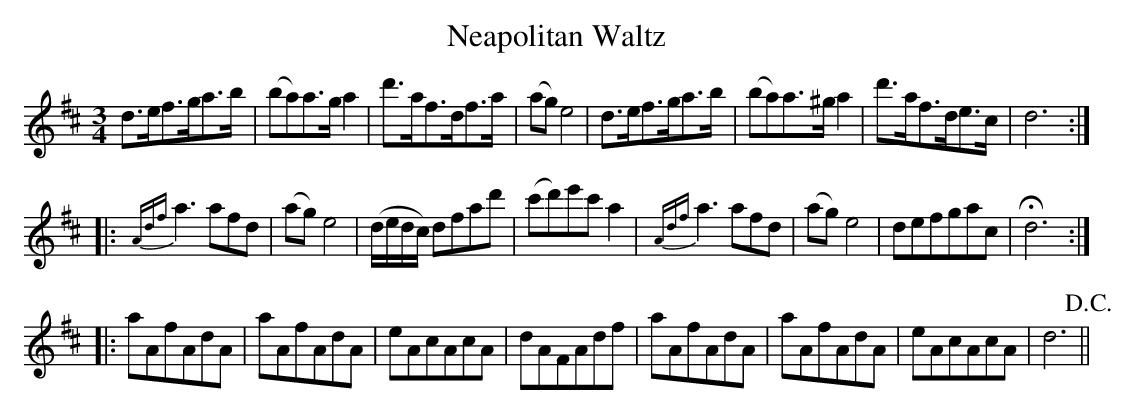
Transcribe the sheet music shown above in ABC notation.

X:1
T:Neapolitan Waltz
M:3/4
L:1/8
K:D
d>ef>ga>b|(ba)a>g a2|d'>af>df>a|(ag) e4|d>ef>ga>b|(ba)a>^g a2|d'>af>de>c|d6:|
|:{Adf}a3 afd|(ag)e4|(d/e/d/c/) dfad'|(c'd')e'c' a2|{Adf}a3 afd|(ag) e4|defgac|!fermata!d6:|
|:aAfAdA|aAfAdA|eAcAcA|dAFAdf|aAfAdA|aAfAdA|eAcAcA|d6!D.C.!||
